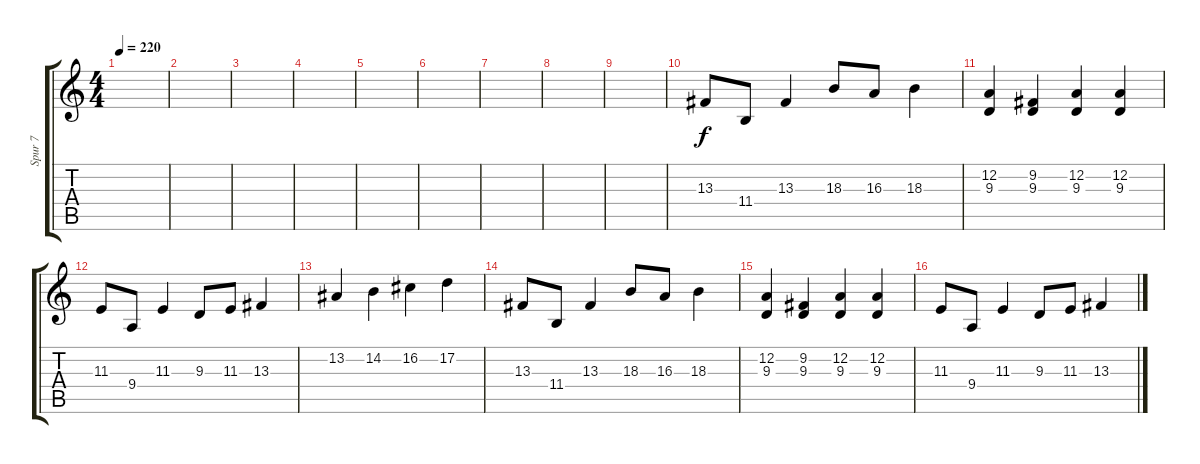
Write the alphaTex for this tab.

\track ("Spur 7" "Spur 7") {instrument accordion}
\staff {score tabs}
\tuning (D4 A3 F3 C3 G2 D2) {hide}
\ts (4 4)
\tempo 220
\clef g2
\ks c
|
|
|
|
|
|
|
|
|
13.3.8 11.4.8 13.3.4 18.3.8 16.3.8 18.3.4 |
(12.2 9.3).4 (9.2 9.3).4 (12.2 9.3).4 (12.2 9.3).4 |
11.3.8 9.4.8 11.3.4 9.3.8 11.3.8 13.3.4 |
13.2.4 14.2.4 16.2.4 17.2.4 |
13.3.8 11.4.8 13.3.4 18.3.8 16.3.8 18.3.4 |
(12.2 9.3).4 (9.2 9.3).4 (12.2 9.3).4 (12.2 9.3).4 |
11.3.8 9.4.8 11.3.4 9.3.8 11.3.8 13.3.4
